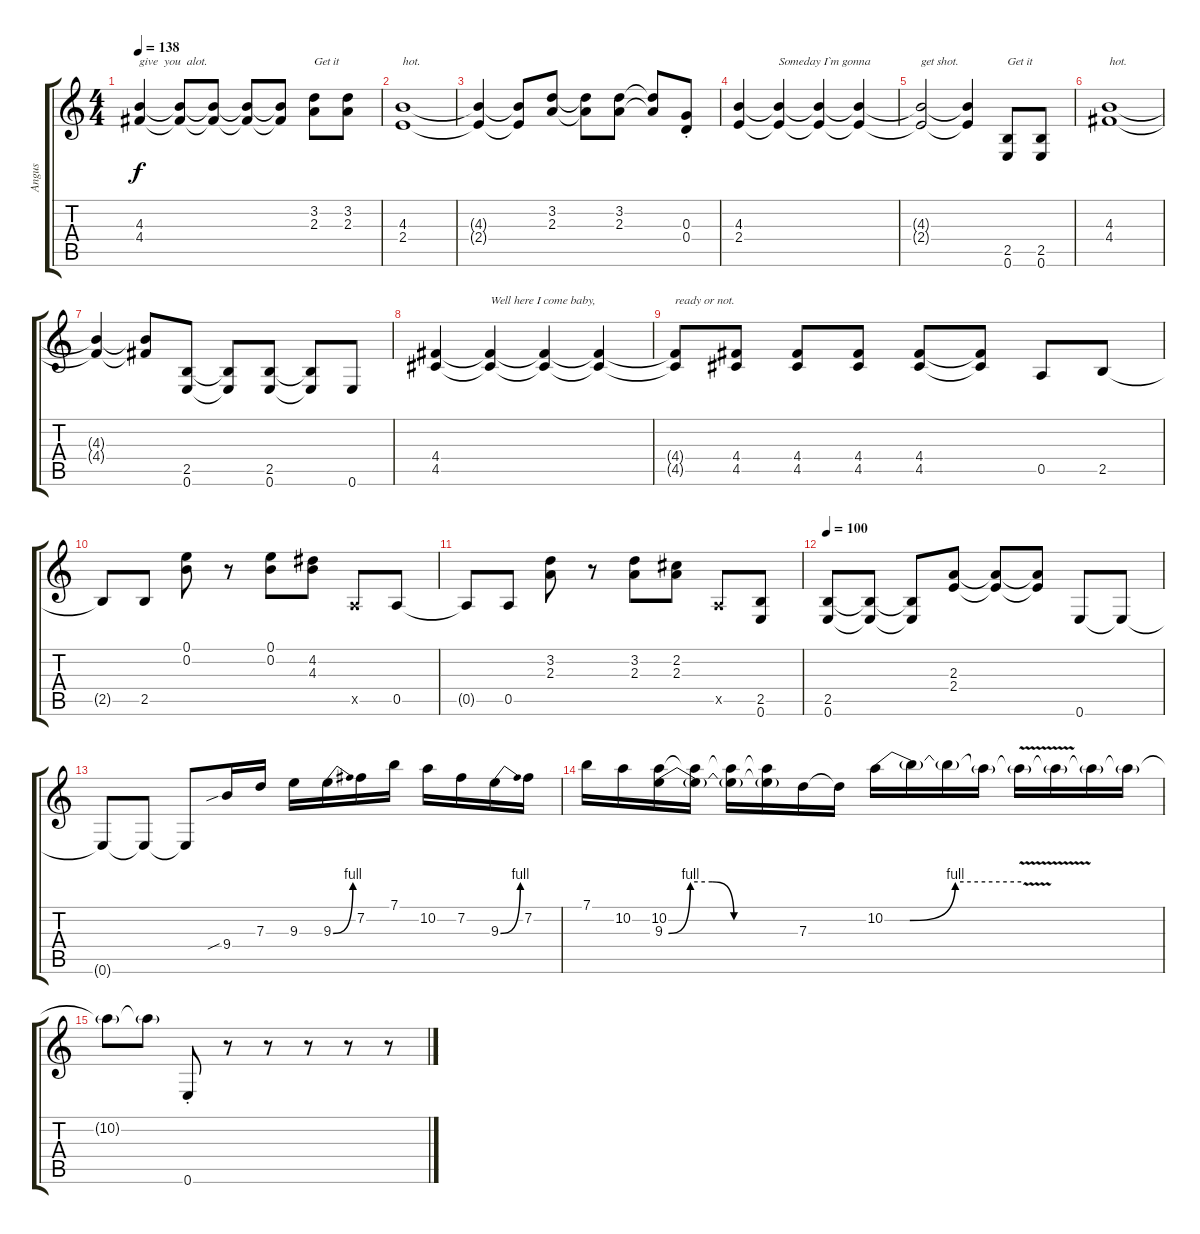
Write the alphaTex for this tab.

\track ("Angus" "Angus") {instrument distortionguitar}
\staff {score tabs}
\tuning (E4 B3 G3 D3 A2 E2) {hide}
\ts (4 4)
\tempo 138
\clef g2
\ks c
(4.3{t} 4.4{t}).4{txt "give  you  alot." dy f} (4.3{t} 4.4{t}).8 (4.3{t} 4.4{t}).8 (4.3{t} 4.4{t}).8 (4.3{t} 4.4{t}).8 (3.2 2.3).8{txt "Get it"} (3.2 2.3).8 |
(4.3 2.4).1{txt "hot."} |
(4.3{t} 2.4{t}).4 (4.3{t} 2.4{t}).8 (3.2 2.3).8 (3.2{t} 2.3{t}).8 (3.2 2.3).8 (3.2{t} 2.3{t}).8 (0.3{st} 0.4{st}).8 |
(4.3 2.4).4 (4.3{t} 2.4{t}).4{txt "Someday I`m gonna"} (4.3{t} 2.4{t}).4 (4.3{t} 2.4{t}).4 |
(4.3{t} 2.4{t}).2{txt "get shot."} (4.3{t} 2.4{t}).4 (2.5 0.6).8{txt "Get it"} (2.5 0.6).8 |
(4.3 4.4).1{txt "hot."} |
(4.3{t} 4.4{t}).4 (4.3{t} 4.4{t}).8 (2.5 0.6).8 (2.5{t} 0.6{t}).8 (2.5 0.6).8 (2.5{t} 0.6{t}).8 0.6.8 |
(4.4 4.5).4 (4.4{t} 4.5{t}).4{txt "Well here I come baby,"} (4.4{t} 4.5{t}).4 (4.4{t} 4.5{t}).4 |
(4.4{t} 4.5{t}).8{txt "ready or not."} (4.4 4.5).8 (4.4 4.5).8 (4.4 4.5).8 (4.4 4.5).8 (4.4{t} 4.5{t}).8 0.5.8 2.5.8 |
2.5{t}.8 2.5.8 (0.1 0.2).8 r.8 (0.1 0.2).8 (4.2 4.3).8 0.5{x}.8 0.5.8 |
0.5{t}.8 0.5.8 (3.2 2.3).8 r.8 (3.2 2.3).8 (2.2 2.3).8 0.5{x}.8 (2.5 0.6).8 |
\tempo 100
(2.5 0.6).8 (2.5{t} 0.6{t}).8 (2.5{t} 0.6{t}).8 (2.3 2.4).8 (2.3{t} 2.4{t}).8 (2.3{t} 2.4{t}).8 0.6.8 0.6{t}.8 |
0.6{t}.8{balance 12} 0.6{t}.8 0.6{t}.8 9.4{sib}.16 7.3.16 9.3.16 9.3{be (bend 0 0 60 4)}.16 7.2.16 7.1.16 10.2.16 7.2.16 9.3{be (bend 0 0 60 4)}.16 7.2.16 |
7.1.16 10.2.16 (10.2 9.3{be (custom 0 0 10 4 20 4 30 0 60 0)}).16 (10.2{t} 9.3{t}).16 (10.2{t} 9.3{t}).16 (10.2{t} 9.3{t}).16 7.3.16 7.3{t}.16 10.2{be (custom 0 0 11 0 31 4 60 4)}.16 10.2{t}.16 10.2{t}.16 10.2{t}.16 10.2{v t}.16 10.2{t}.16 10.2{t}.16 10.2{t}.16 |
10.2{t}.8 10.2{t}.8 0.6{st}.8 r.8 r.8 r.8 r.8 r.8
